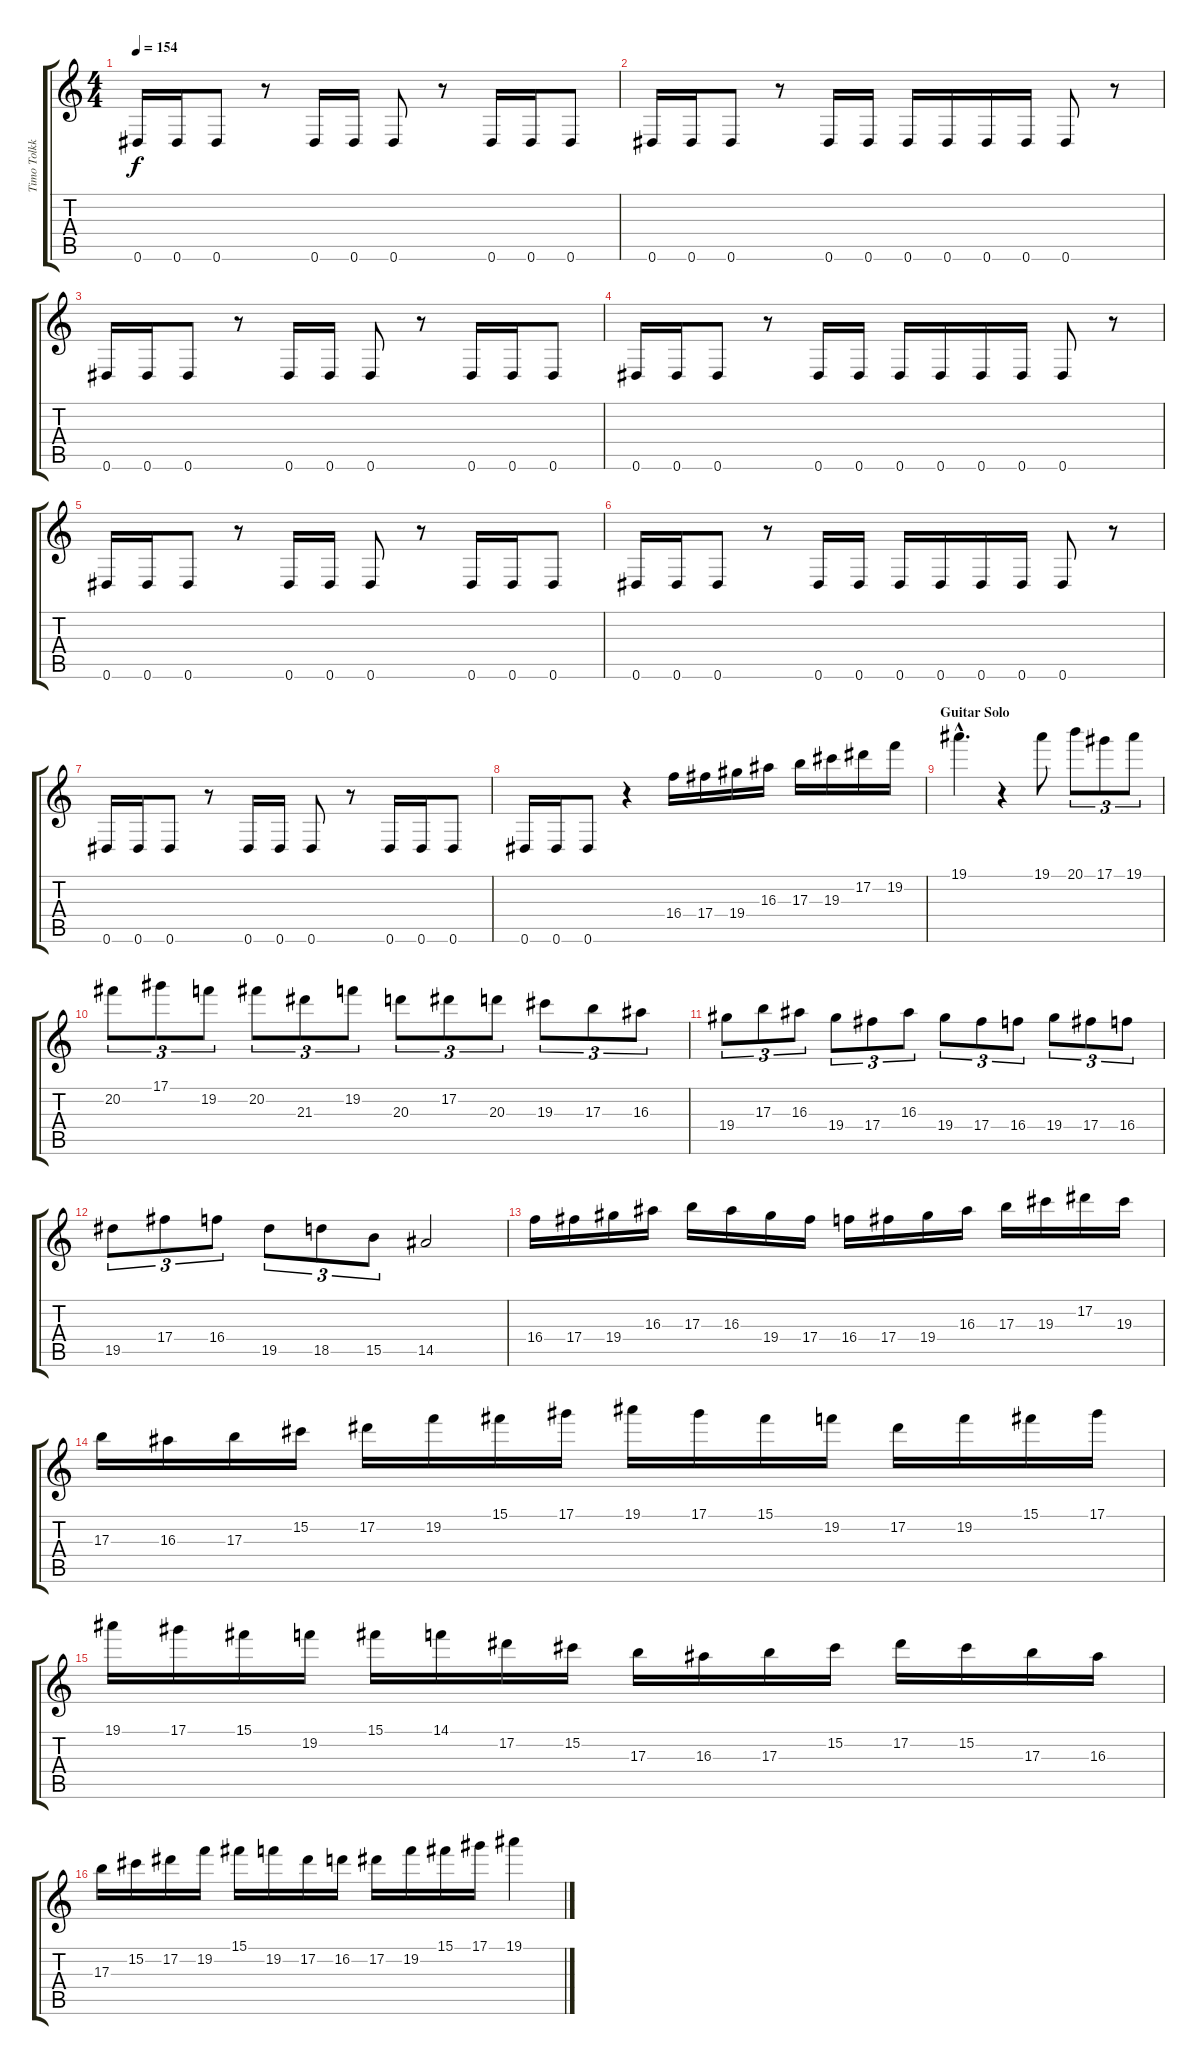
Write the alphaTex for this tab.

\track ("Timo Tolkki - Guitar" "Timo Tolkk") {instrument distortionguitar}
\staff {score tabs}
\tuning (Eb4 Bb3 Gb3 Db3 Ab2 Eb2) {hide}
\ts (4 4)
\tempo 154
\clef g2
\ks c
0.6.16{dy f} 0.6.16 0.6.8 r.8 0.6.16 0.6.16 0.6.8 r.8 0.6.16 0.6.16 0.6.8 |
0.6.16 0.6.16 0.6.8 r.8 0.6.16 0.6.16 0.6.16 0.6.16 0.6.16 0.6.16 0.6.8 r.8 |
0.6.16 0.6.16 0.6.8 r.8 0.6.16 0.6.16 0.6.8 r.8 0.6.16 0.6.16 0.6.8 |
0.6.16 0.6.16 0.6.8 r.8 0.6.16 0.6.16 0.6.16 0.6.16 0.6.16 0.6.16 0.6.8 r.8 |
0.6.16 0.6.16 0.6.8 r.8 0.6.16 0.6.16 0.6.8 r.8 0.6.16 0.6.16 0.6.8 |
0.6.16 0.6.16 0.6.8 r.8 0.6.16 0.6.16 0.6.16 0.6.16 0.6.16 0.6.16 0.6.8 r.8 |
0.6.16 0.6.16 0.6.8 r.8 0.6.16 0.6.16 0.6.8 r.8 0.6.16 0.6.16 0.6.8 |
0.6.16 0.6.16 0.6.8 r.4 16.4.16 17.4.16 19.4.16 16.3.16 17.3.16 19.3.16 17.2.16 19.2.16 |
\section ("" "Guitar Solo")
19.1{hac}.4{d} r.4 19.1.8 20.1.8{tu (3 2)} 17.1.8{tu (3 2)} 19.1.8{tu (3 2)} |
20.2.8{tu (3 2)} 17.1.8{tu (3 2)} 19.2.8{tu (3 2)} 20.2.8{tu (3 2)} 21.3.8{tu (3 2)} 19.2.8{tu (3 2)} 20.3.8{tu (3 2)} 17.2.8{tu (3 2)} 20.3.8{tu (3 2)} 19.3.8{tu (3 2)} 17.3.8{tu (3 2)} 16.3.8{tu (3 2)} |
19.4.8{tu (3 2)} 17.3.8{tu (3 2)} 16.3.8{tu (3 2)} 19.4.8{tu (3 2)} 17.4.8{tu (3 2)} 16.3.8{tu (3 2)} 19.4.8{tu (3 2)} 17.4.8{tu (3 2)} 16.4.8{tu (3 2)} 19.4.8{tu (3 2)} 17.4.8{tu (3 2)} 16.4.8{tu (3 2)} |
19.5.8{tu (3 2)} 17.4.8{tu (3 2)} 16.4.8{tu (3 2)} 19.5.8{tu (3 2)} 18.5.8{tu (3 2)} 15.5.8{tu (3 2)} 14.5.2 |
16.4.16 17.4.16 19.4.16 16.3.16 17.3.16 16.3.16 19.4.16 17.4.16 16.4.16 17.4.16 19.4.16 16.3.16 17.3.16 19.3.16 17.2.16 19.3.16 |
17.3.16 16.3.16 17.3.16 15.2.16 17.2.16 19.2.16 15.1.16 17.1.16 19.1.16 17.1.16 15.1.16 19.2.16 17.2.16 19.2.16 15.1.16 17.1.16 |
19.1.16 17.1.16 15.1.16 19.2.16 15.1.16 14.1.16 17.2.16 15.2.16 17.3.16 16.3.16 17.3.16 15.2.16 17.2.16 15.2.16 17.3.16 16.3.16 |
17.3.16 15.2.16 17.2.16 19.2.16 15.1.16 19.2.16 17.2.16 16.2.16 17.2.16 19.2.16 15.1.16 17.1.16 19.1.4
